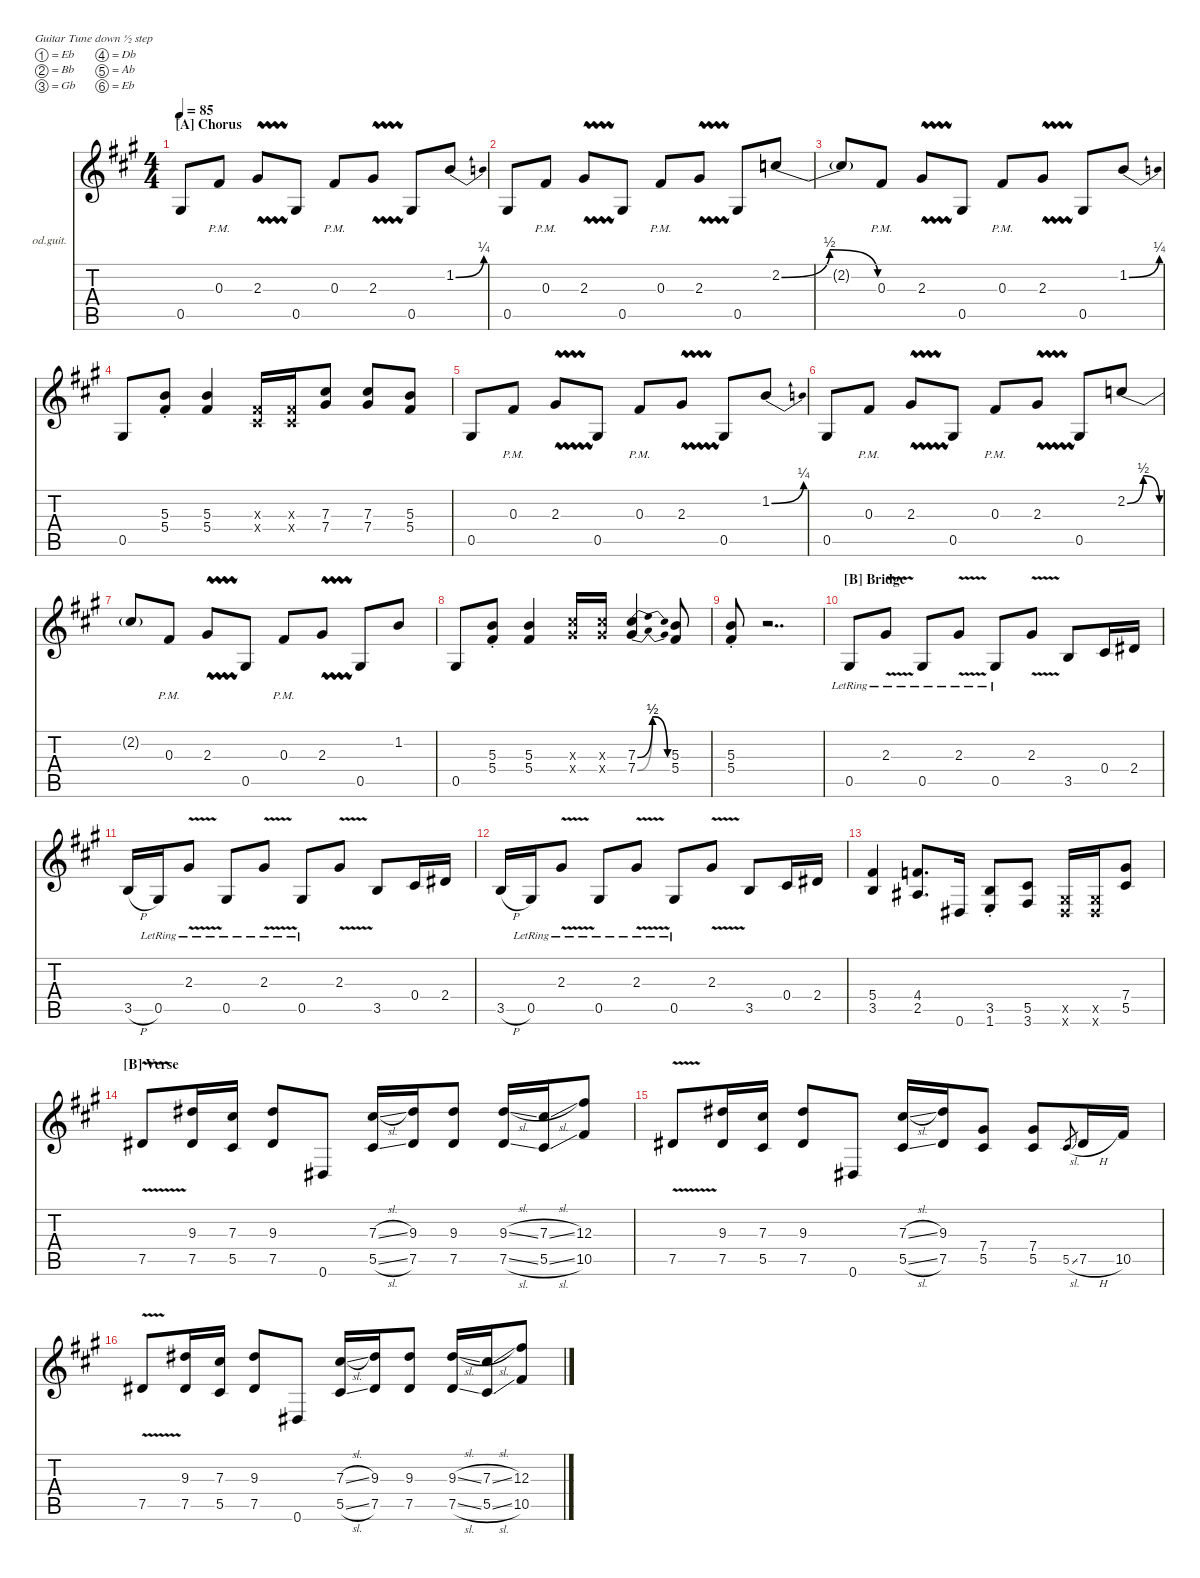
\defaultSystemsLayout 4
\hideDynamics
\bracketExtendMode nobrackets
\firstSystemTrackNameOrientation horizontal
\otherSystemsTrackNameOrientation horizontal
\track ("Rhythm Guitar 2 (Kirk)" "od.guit.") {instrument overdrivenguitar}
\staff {score tabs}
\tuning (Eb4 Bb3 Gb3 Db3 Ab2 Eb2)
\ts (4 4)
\section ("A" "Chorus")
\tempo 85
\clef g2
\ks a
0.5{acc #}.8{dy mf beam Up} 0.3{pm acc #}.8{beam Up} 2.3{vw acc #}.8{beam Up} 0.5{acc #}.8{beam Up} 0.3{pm acc #}.8{beam Up} 2.3{vw acc #}.8{beam Up} 0.5{acc #}.8{beam Up} 1.2{be (bend 0 0 24 1) acc forcenatural}.8{beam Up} |
0.5{acc #}.8{beam Up} 0.3{pm acc #}.8{beam Up} 2.3{vw acc #}.8{beam Up} 0.5{acc #}.8{beam Up} 0.3{pm acc #}.8{beam Up} 2.3{vw acc #}.8{beam Up} 0.5{acc #}.8{beam Up} 2.2{be (bendrelease 9.6 0 18 2 27.599999999999998 2 37.199999999999996 0) acc forcenatural}.8{beam Up} |
2.2{t acc forcenatural}.8{beam Up} 0.3{pm acc #}.8{beam Up} 2.3{vw acc #}.8{beam Up} 0.5{acc #}.8{beam Up} 0.3{pm acc #}.8{beam Up} 2.3{vw acc #}.8{beam Up} 0.5{acc #}.8{beam Up} 1.2{be (bend 0 0 15 1) acc forcenatural}.8{beam Up} |
0.5{acc #}.8{beam Up} (5.4{st acc #} 5.3{st acc forcenatural}).8{beam Up} (5.4{acc #} 5.3{acc forcenatural}).4{beam Up} (0.3{x acc #} 0.4{x acc #}).16{beam Up} (0.3{x acc #} 0.4{x acc #}).16{beam Up} (7.4{acc #} 7.3{acc #}).8{beam Up} (7.4{acc #} 7.3{acc #}).8{beam Up} (5.4{acc #} 5.3{acc forcenatural}).8{beam Up} |
0.5{acc #}.8{beam Up} 0.3{pm acc #}.8{beam Up} 2.3{vw acc #}.8{beam Up} 0.5{acc #}.8{beam Up} 0.3{pm acc #}.8{beam Up} 2.3{vw acc #}.8{beam Up} 0.5{acc #}.8{beam Up} 1.2{be (bend 0 0 24 1) acc forcenatural}.8{beam Up} |
0.5{acc #}.8{beam Up} 0.3{pm acc #}.8{beam Up} 2.3{vw acc #}.8{beam Up} 0.5{acc #}.8{beam Up} 0.3{pm acc #}.8{beam Up} 2.3{vw acc #}.8{beam Up} 0.5{acc #}.8{beam Up} 2.2{be (bendrelease 9.6 0 18 2 27.599999999999998 2 37.199999999999996 0) acc forcenatural}.8{beam Up} |
2.2{t acc forcenatural}.8{beam Up} 0.3{pm acc #}.8{beam Up} 2.3{vw acc #}.8{beam Up} 0.5{acc #}.8{beam Up} 0.3{pm acc #}.8{beam Up} 2.3{vw acc #}.8{beam Up} 0.5{acc #}.8{beam Up} 1.2{acc forcenatural}.8{beam Up} |
0.5{acc #}.8{beam Up} (5.4{st acc #} 5.3{st acc forcenatural}).8{beam Up} (5.4{acc #} 5.3{acc forcenatural}).4{beam Up} (7.4{x acc #} 7.3{x acc #}).16{beam Up} (7.4{x acc #} 7.3{x acc #}).16{beam Up} (7.4{be (bendrelease 0 0 10.799999999999999 2 20.4 2 30 0) acc #} 7.3{be (bendrelease 0 0 12 2 20.4 2 30 0) acc #}).4{beam Up} (5.4{acc #} 5.3{acc forcenatural}).8{beam Up} |
(5.4{st acc #} 5.3{st acc forcenatural}).8{beam Up} r.2{dd beam Up} |
\section ("B" "Bridge")
0.5{lr acc #}.8{beam Up} 2.3{v lr acc #}.8{beam Up} 0.5{lr acc #}.8{beam Up} 2.3{v lr acc #}.8{beam Up} 0.5{lr acc #}.8{beam Up} 2.3{v acc #}.8{beam Up} 3.5{acc forcenatural}.8{beam Up} 0.4{acc #}.16{beam Up} 2.4{acc #}.16{beam Up} |
3.5{h acc forcenatural}.16{beam Up} 0.5{lr acc #}.16{beam Up} 2.3{v lr acc #}.8{beam Up} 0.5{lr acc #}.8{beam Up} 2.3{v lr acc #}.8{beam Up} 0.5{lr acc #}.8{beam Up} 2.3{v acc #}.8{beam Up} 3.5{acc forcenatural}.8{beam Up} 0.4{acc #}.16{beam Up} 2.4{acc #}.16{beam Up} |
3.5{h acc forcenatural}.16{beam Up} 0.5{lr acc #}.16{beam Up} 2.3{v lr acc #}.8{beam Up} 0.5{lr acc #}.8{beam Up} 2.3{v lr acc #}.8{beam Up} 0.5{lr acc #}.8{beam Up} 2.3{v acc #}.8{beam Up} 3.5{acc forcenatural}.8{beam Up} 0.4{acc #}.16{beam Up} 2.4{acc #}.16{beam Up} |
(3.5{acc forcenatural} 5.4{acc #}).4{beam Up} (2.5{acc #} 4.4{acc forcenatural}).8{d beam Up} 0.6{acc #}.16{beam Up} (1.6{st acc forcenatural} 3.5{st acc forcenatural}).8{beam Up} (3.6{acc #} 5.5{acc #}).8{beam Up} (0.5{x acc #} 0.6{x acc #}).16{beam Up} (0.5{x acc #} 0.6{x acc #}).16{beam Up} (5.5{acc #} 7.4{acc #}).8{beam Up} |
\section ("B" "Verse")
7.5{v acc #}.8{beam Up} (7.5{acc #} 9.3{acc #}).16{beam Up} (5.5{acc #} 7.3{acc #}).16{beam Up} (9.3{acc #} 7.5{acc #}).8{beam Up} 0.6{acc #}.8{beam Up} (5.5{sl acc #} 7.3{sl acc #}).16{beam Up} (7.5{acc #} 9.3{acc #}).16{beam Up} (7.5{acc #} 9.3{acc #}).8{beam Up} (7.5{sl acc #} 9.3{sl acc #}).16{beam Up} (5.5{sl acc #} 7.3{sl acc #}).16{beam Up} (10.5{acc #} 12.3{acc #}).8{beam Up} |
7.5{v acc #}.8{beam Up} (7.5{acc #} 9.3{acc #}).16{beam Up} (5.5{acc #} 7.3{acc #}).16{beam Up} (7.5{acc #} 9.3{acc #}).8{beam Up} 0.6{acc #}.8{beam Up} (5.5{sl acc #} 7.3{sl acc #}).16{beam Up} (7.5{acc #} 9.3{acc #}).16{beam Up} (5.5{acc #} 7.4{acc #}).8{beam Up} (5.5{acc #} 7.4{acc #}).8{beam Up} 5.5{sl acc #}.8{gr beam Up} 7.5{h acc #}.16{beam Up} 10.5{acc #}.16{beam Up} |
7.5{v acc #}.8{beam Up} (7.5{acc #} 9.3{acc #}).16{beam Up} (5.5{acc #} 7.3{acc #}).16{beam Up} (9.3{acc #} 7.5{acc #}).8{beam Up} 0.6{acc #}.8{beam Up} (5.5{sl acc #} 7.3{sl acc #}).16{beam Up} (7.5{acc #} 9.3{acc #}).16{beam Up} (7.5{acc #} 9.3{acc #}).8{beam Up} (7.5{sl acc #} 9.3{sl acc #}).16{beam Up} (5.5{sl acc #} 7.3{sl acc #}).16{beam Up} (10.5{acc #} 12.3{acc #}).8{beam Up}
